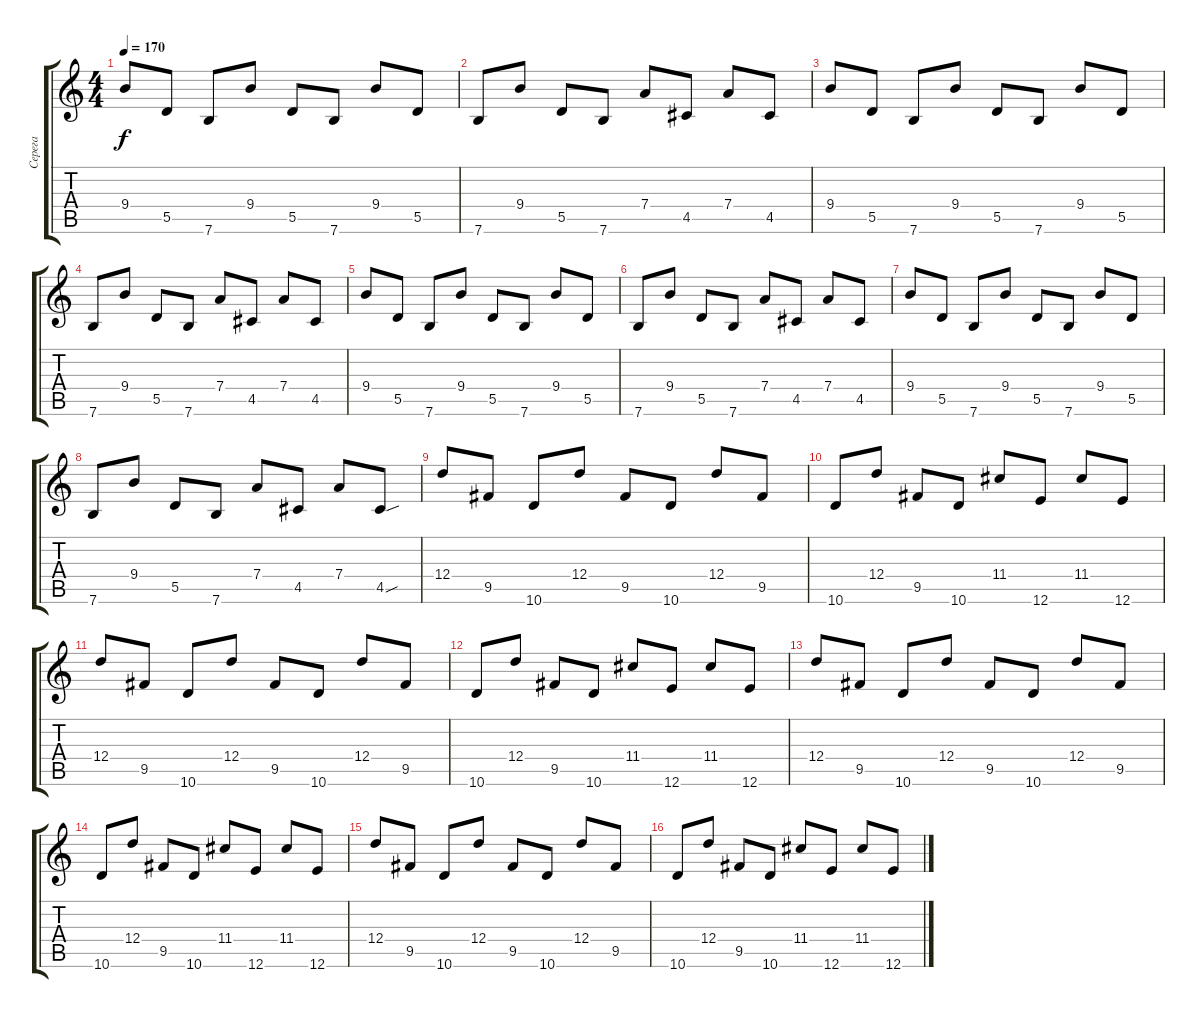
\track ("Серега" "Серега") {instrument distortionguitar}
\staff {score tabs}
\tuning (E4 B3 G3 D3 A2 E2) {hide}
\ts (4 4)
\tempo 170
\clef g2
\ks c
9.4.8{dy f} 5.5.8 7.6.8 9.4.8 5.5.8 7.6.8 9.4.8 5.5.8 |
7.6.8 9.4.8 5.5.8 7.6.8 7.4.8 4.5.8 7.4.8 4.5.8 |
9.4.8 5.5.8 7.6.8 9.4.8 5.5.8 7.6.8 9.4.8 5.5.8 |
7.6.8 9.4.8 5.5.8 7.6.8 7.4.8 4.5.8 7.4.8 4.5.8 |
9.4.8 5.5.8 7.6.8 9.4.8 5.5.8 7.6.8 9.4.8 5.5.8 |
7.6.8 9.4.8 5.5.8 7.6.8 7.4.8 4.5.8 7.4.8 4.5.8 |
9.4.8 5.5.8 7.6.8 9.4.8 5.5.8 7.6.8 9.4.8 5.5.8 |
7.6.8 9.4.8 5.5.8 7.6.8 7.4.8 4.5.8 7.4.8 4.5{sou}.8 |
12.4.8 9.5.8 10.6.8 12.4.8 9.5.8 10.6.8 12.4.8 9.5.8 |
10.6.8 12.4.8 9.5.8 10.6.8 11.4.8 12.6.8 11.4.8 12.6.8 |
12.4.8 9.5.8 10.6.8 12.4.8 9.5.8 10.6.8 12.4.8 9.5.8 |
10.6.8 12.4.8 9.5.8 10.6.8 11.4.8 12.6.8 11.4.8 12.6.8 |
12.4.8 9.5.8 10.6.8 12.4.8 9.5.8 10.6.8 12.4.8 9.5.8 |
10.6.8 12.4.8 9.5.8 10.6.8 11.4.8 12.6.8 11.4.8 12.6.8 |
12.4.8 9.5.8 10.6.8 12.4.8 9.5.8 10.6.8 12.4.8 9.5.8 |
10.6.8 12.4.8 9.5.8 10.6.8 11.4.8 12.6.8 11.4.8 12.6.8
